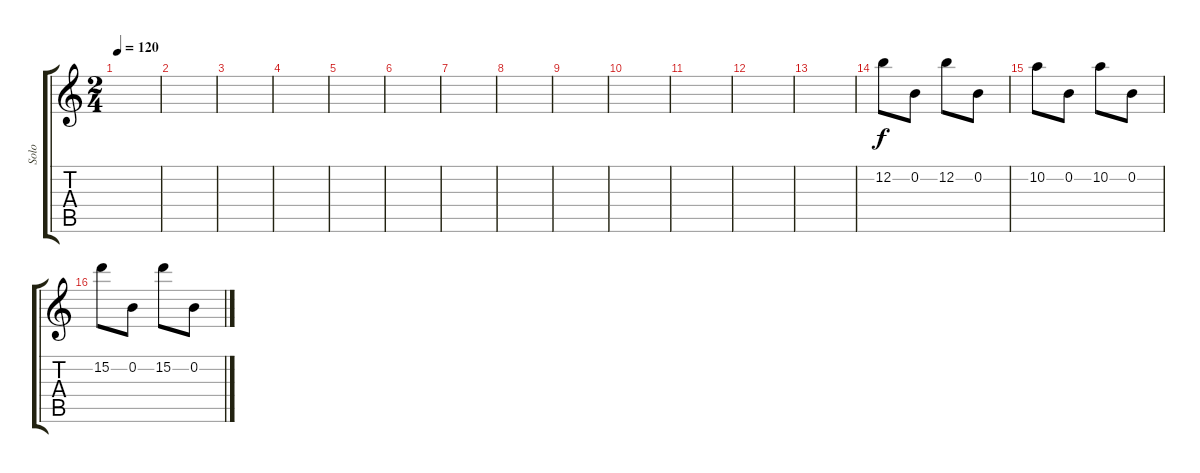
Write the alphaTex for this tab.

\track ("Solo" "Solo") {instrument overdrivenguitar}
\staff {score tabs}
\tuning (E4 B3 G3 D3 A2 E2) {hide}
\ts (2 4)
\tempo 120
\clef g2
\ks c
|
|
|
|
|
|
|
|
|
|
|
|
|
12.2.8 0.2.8 12.2.8 0.2.8 |
10.2.8 0.2.8 10.2.8 0.2.8 |
15.2.8 0.2.8 15.2.8 0.2.8
